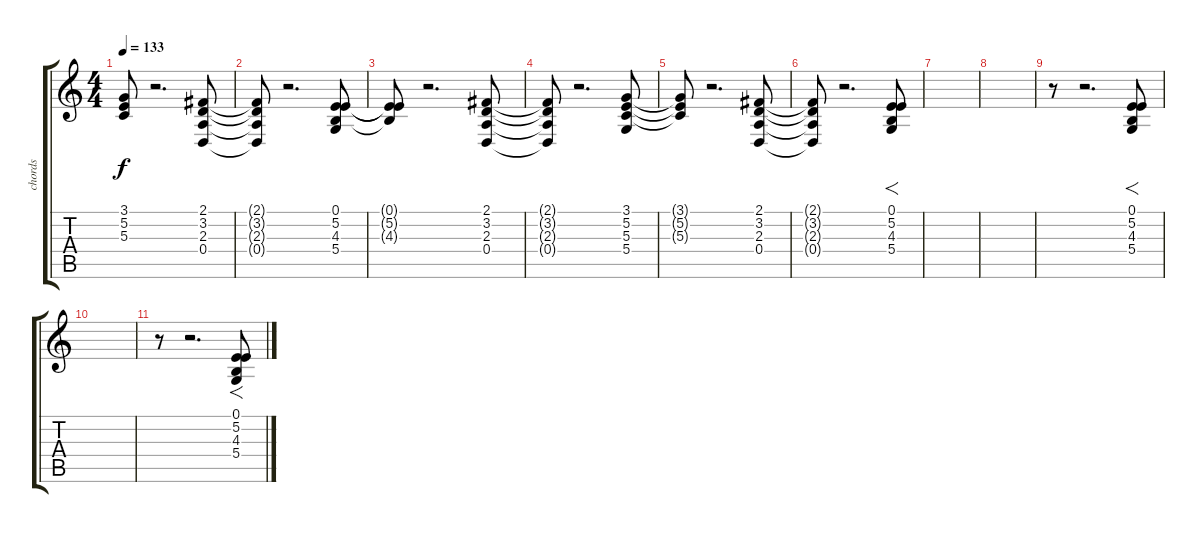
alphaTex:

\track ("chords" "chords") {instrument brasssection}
\staff {score tabs}
\tuning (E4 B3 G3 D3 A2 E2) {hide}
\ts (4 4)
\tempo 133
\clef g2
\ks c
(3.1{t} 5.2{t} 5.3{t}).8{dy f} r.2{d} (2.1 3.2 2.3 0.4).8 |
(2.1{t} 3.2{t} 2.3{t} 0.4{t}).8 r.2{d} (0.1 5.2 4.3 5.4).8 |
(0.1{t} 5.2{t} 4.3{t}).8 r.2{d} (2.1 3.2 2.3 0.4).8 |
(2.1{t} 3.2{t} 2.3{t} 0.4{t}).8 r.2{d} (3.1 5.2 5.3 5.4).8 |
(3.1{t} 5.2{t} 5.3{t}).8 r.2{d} (2.1 3.2 2.3 0.4).8 |
(2.1{t} 3.2{t} 2.3{t} 0.4{t}).8 r.2{d} (0.1 5.2 4.3 5.4).8{f} |
|
|
r.8 r.2{d} (0.1 5.2 4.3 5.4).8{f} |
|
r.8 r.2{d} (0.1 5.2 4.3 5.4).8{f}
